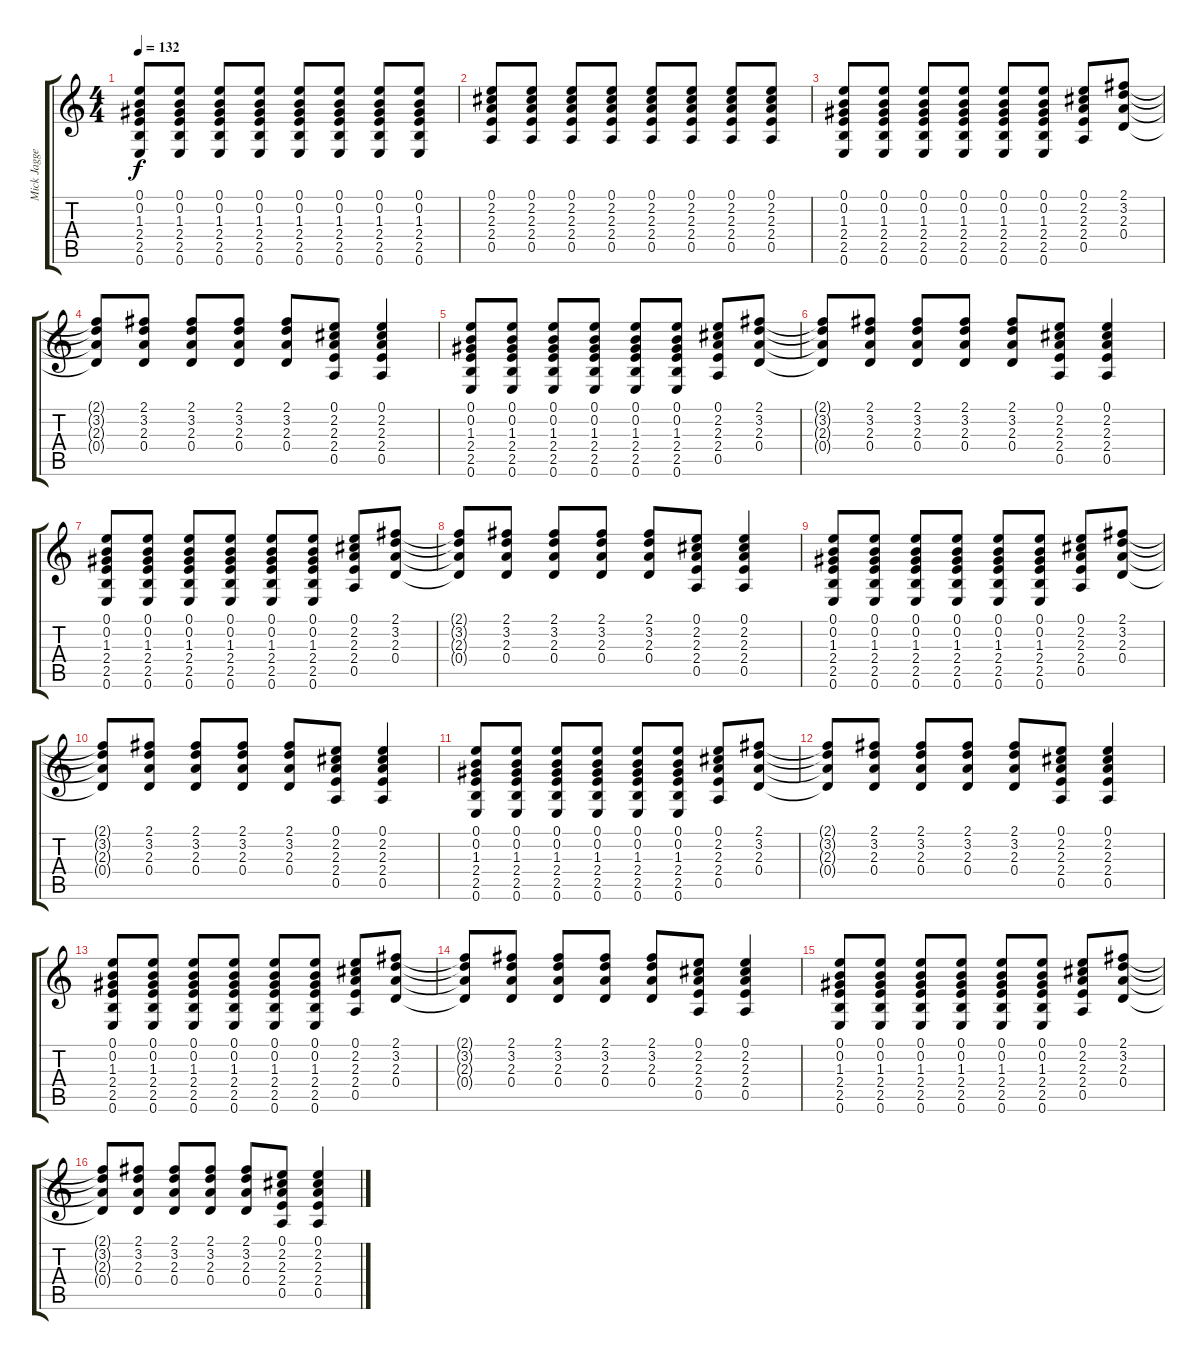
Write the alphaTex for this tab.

\track ("Mick Jagger" "Mick Jagge") {instrument acousticguitarsteel}
\staff {score tabs}
\tuning (E4 B3 G3 D3 A2 E2) {hide}
\ts (4 4)
\tempo 132
\clef g2
\ks c
(0.1 0.2 1.3 2.4 2.5 0.6).8{dy f} (0.1 0.2 1.3 2.4 2.5 0.6).8 (0.1 0.2 1.3 2.4 2.5 0.6).8 (0.1 0.2 1.3 2.4 2.5 0.6).8 (0.1 0.2 1.3 2.4 2.5 0.6).8 (0.1 0.2 1.3 2.4 2.5 0.6).8 (0.1 0.2 1.3 2.4 2.5 0.6).8 (0.1 0.2 1.3 2.4 2.5 0.6).8 |
(0.1 2.2 2.3 2.4 0.5).8 (0.1 2.2 2.3 2.4 0.5).8 (0.1 2.2 2.3 2.4 0.5).8 (0.1 2.2 2.3 2.4 0.5).8 (0.1 2.2 2.3 2.4 0.5).8 (0.1 2.2 2.3 2.4 0.5).8 (0.1 2.2 2.3 2.4 0.5).8 (0.1 2.2 2.3 2.4 0.5).8 |
(0.1 0.2 1.3 2.4 2.5 0.6).8 (0.1 0.2 1.3 2.4 2.5 0.6).8 (0.1 0.2 1.3 2.4 2.5 0.6).8 (0.1 0.2 1.3 2.4 2.5 0.6).8 (0.1 0.2 1.3 2.4 2.5 0.6).8 (0.1 0.2 1.3 2.4 2.5 0.6).8 (0.1 2.2 2.3 2.4 0.5).8 (2.1 3.2 2.3 0.4).8 |
(2.1{t} 3.2{t} 2.3{t} 0.4{t}).8 (2.1 3.2 2.3 0.4).8 (2.1 3.2 2.3 0.4).8 (2.1 3.2 2.3 0.4).8 (2.1 3.2 2.3 0.4).8 (0.1 2.2 2.3 2.4 0.5).8 (0.1 2.2 2.3 2.4 0.5).4 |
(0.1 0.2 1.3 2.4 2.5 0.6).8 (0.1 0.2 1.3 2.4 2.5 0.6).8 (0.1 0.2 1.3 2.4 2.5 0.6).8 (0.1 0.2 1.3 2.4 2.5 0.6).8 (0.1 0.2 1.3 2.4 2.5 0.6).8 (0.1 0.2 1.3 2.4 2.5 0.6).8 (0.1 2.2 2.3 2.4 0.5).8 (2.1 3.2 2.3 0.4).8 |
(2.1{t} 3.2{t} 2.3{t} 0.4{t}).8 (2.1 3.2 2.3 0.4).8 (2.1 3.2 2.3 0.4).8 (2.1 3.2 2.3 0.4).8 (2.1 3.2 2.3 0.4).8 (0.1 2.2 2.3 2.4 0.5).8 (0.1 2.2 2.3 2.4 0.5).4 |
(0.1 0.2 1.3 2.4 2.5 0.6).8 (0.1 0.2 1.3 2.4 2.5 0.6).8 (0.1 0.2 1.3 2.4 2.5 0.6).8 (0.1 0.2 1.3 2.4 2.5 0.6).8 (0.1 0.2 1.3 2.4 2.5 0.6).8 (0.1 0.2 1.3 2.4 2.5 0.6).8 (0.1 2.2 2.3 2.4 0.5).8 (2.1 3.2 2.3 0.4).8 |
(2.1{t} 3.2{t} 2.3{t} 0.4{t}).8 (2.1 3.2 2.3 0.4).8 (2.1 3.2 2.3 0.4).8 (2.1 3.2 2.3 0.4).8 (2.1 3.2 2.3 0.4).8 (0.1 2.2 2.3 2.4 0.5).8 (0.1 2.2 2.3 2.4 0.5).4 |
(0.1 0.2 1.3 2.4 2.5 0.6).8 (0.1 0.2 1.3 2.4 2.5 0.6).8 (0.1 0.2 1.3 2.4 2.5 0.6).8 (0.1 0.2 1.3 2.4 2.5 0.6).8 (0.1 0.2 1.3 2.4 2.5 0.6).8 (0.1 0.2 1.3 2.4 2.5 0.6).8 (0.1 2.2 2.3 2.4 0.5).8 (2.1 3.2 2.3 0.4).8 |
(2.1{t} 3.2{t} 2.3{t} 0.4{t}).8 (2.1 3.2 2.3 0.4).8 (2.1 3.2 2.3 0.4).8 (2.1 3.2 2.3 0.4).8 (2.1 3.2 2.3 0.4).8 (0.1 2.2 2.3 2.4 0.5).8 (0.1 2.2 2.3 2.4 0.5).4 |
(0.1 0.2 1.3 2.4 2.5 0.6).8 (0.1 0.2 1.3 2.4 2.5 0.6).8 (0.1 0.2 1.3 2.4 2.5 0.6).8 (0.1 0.2 1.3 2.4 2.5 0.6).8 (0.1 0.2 1.3 2.4 2.5 0.6).8 (0.1 0.2 1.3 2.4 2.5 0.6).8 (0.1 2.2 2.3 2.4 0.5).8 (2.1 3.2 2.3 0.4).8 |
(2.1{t} 3.2{t} 2.3{t} 0.4{t}).8 (2.1 3.2 2.3 0.4).8 (2.1 3.2 2.3 0.4).8 (2.1 3.2 2.3 0.4).8 (2.1 3.2 2.3 0.4).8 (0.1 2.2 2.3 2.4 0.5).8 (0.1 2.2 2.3 2.4 0.5).4 |
(0.1 0.2 1.3 2.4 2.5 0.6).8 (0.1 0.2 1.3 2.4 2.5 0.6).8 (0.1 0.2 1.3 2.4 2.5 0.6).8 (0.1 0.2 1.3 2.4 2.5 0.6).8 (0.1 0.2 1.3 2.4 2.5 0.6).8 (0.1 0.2 1.3 2.4 2.5 0.6).8 (0.1 2.2 2.3 2.4 0.5).8 (2.1 3.2 2.3 0.4).8 |
(2.1{t} 3.2{t} 2.3{t} 0.4{t}).8 (2.1 3.2 2.3 0.4).8 (2.1 3.2 2.3 0.4).8 (2.1 3.2 2.3 0.4).8 (2.1 3.2 2.3 0.4).8 (0.1 2.2 2.3 2.4 0.5).8 (0.1 2.2 2.3 2.4 0.5).4 |
(0.1 0.2 1.3 2.4 2.5 0.6).8 (0.1 0.2 1.3 2.4 2.5 0.6).8 (0.1 0.2 1.3 2.4 2.5 0.6).8 (0.1 0.2 1.3 2.4 2.5 0.6).8 (0.1 0.2 1.3 2.4 2.5 0.6).8 (0.1 0.2 1.3 2.4 2.5 0.6).8 (0.1 2.2 2.3 2.4 0.5).8 (2.1 3.2 2.3 0.4).8 |
(2.1{t} 3.2{t} 2.3{t} 0.4{t}).8 (2.1 3.2 2.3 0.4).8 (2.1 3.2 2.3 0.4).8 (2.1 3.2 2.3 0.4).8 (2.1 3.2 2.3 0.4).8 (0.1 2.2 2.3 2.4 0.5).8 (0.1 2.2 2.3 2.4 0.5).4
